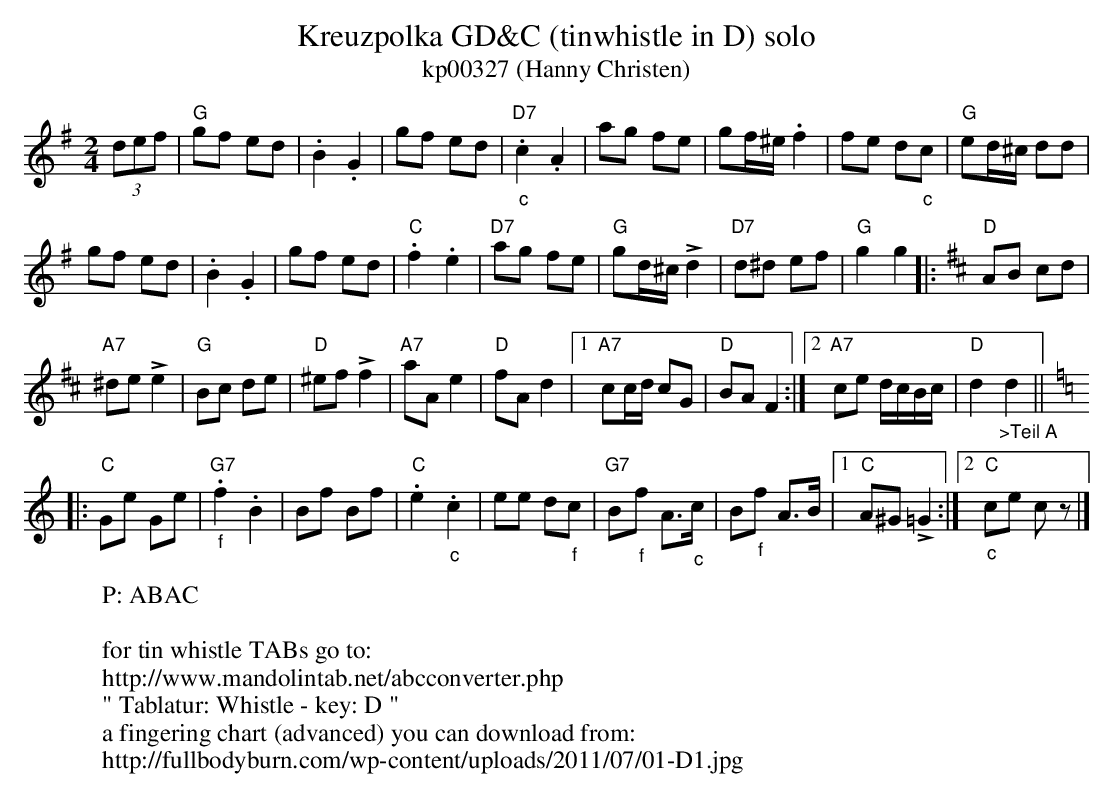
X:1
T:Kreuzpolka GD&C (tinwhistle in D) solo
T:kp00327 (Hanny Christen)
M:2/4
L:1/8
K:G transpose=12
(3def | "G"gf ed | .B2.G2 | gf ed | "D7"."_c"c2.A2 | ag fe | gf/2^e/2 .f2 | fe d"_c"c | \
"G"ed/2^c/2 dd |
gf ed | .B2.G2 | gf ed | "C".f2.e2 | "D7"ag fe | "G"gd/2^c/2 !>!d2 | \
"D7"d^d ef | "G"g2g2 |: [K:D] "D"AB cd |
"A7"^de !>!e2 | "G"Bc de | "D"^ef !>!f2 | "A7"aAe2 | "D"fAd2 |1 \
"A7"cc/2d/2 cG | "D"BAF2 :|2 "A7"ce d/2c/2B/2c/2 | "D"d2"_>Teil A"d2 ||
|: [K:C] "C"Ge Ge | "G7""_f".f2.B2 | \
Bf Bf | "C".e2."_c"c2 | ee d"_f"c | "G7"B"_f"f A>"_c"c | B"_f"f A>B |1 "C"A^G !>!=G2 :|2 "C""_c"ce cz |]
W: P: ABAC
W:
W:for tin whistle TABs go to:
W:http://www.mandolintab.net/abcconverter.php
W:" Tablatur: Whistle - key: D "
W:a fingering chart (advanced) you can download from:
W:http://fullbodyburn.com/wp-content/uploads/2011/07/01-D1.jpg
